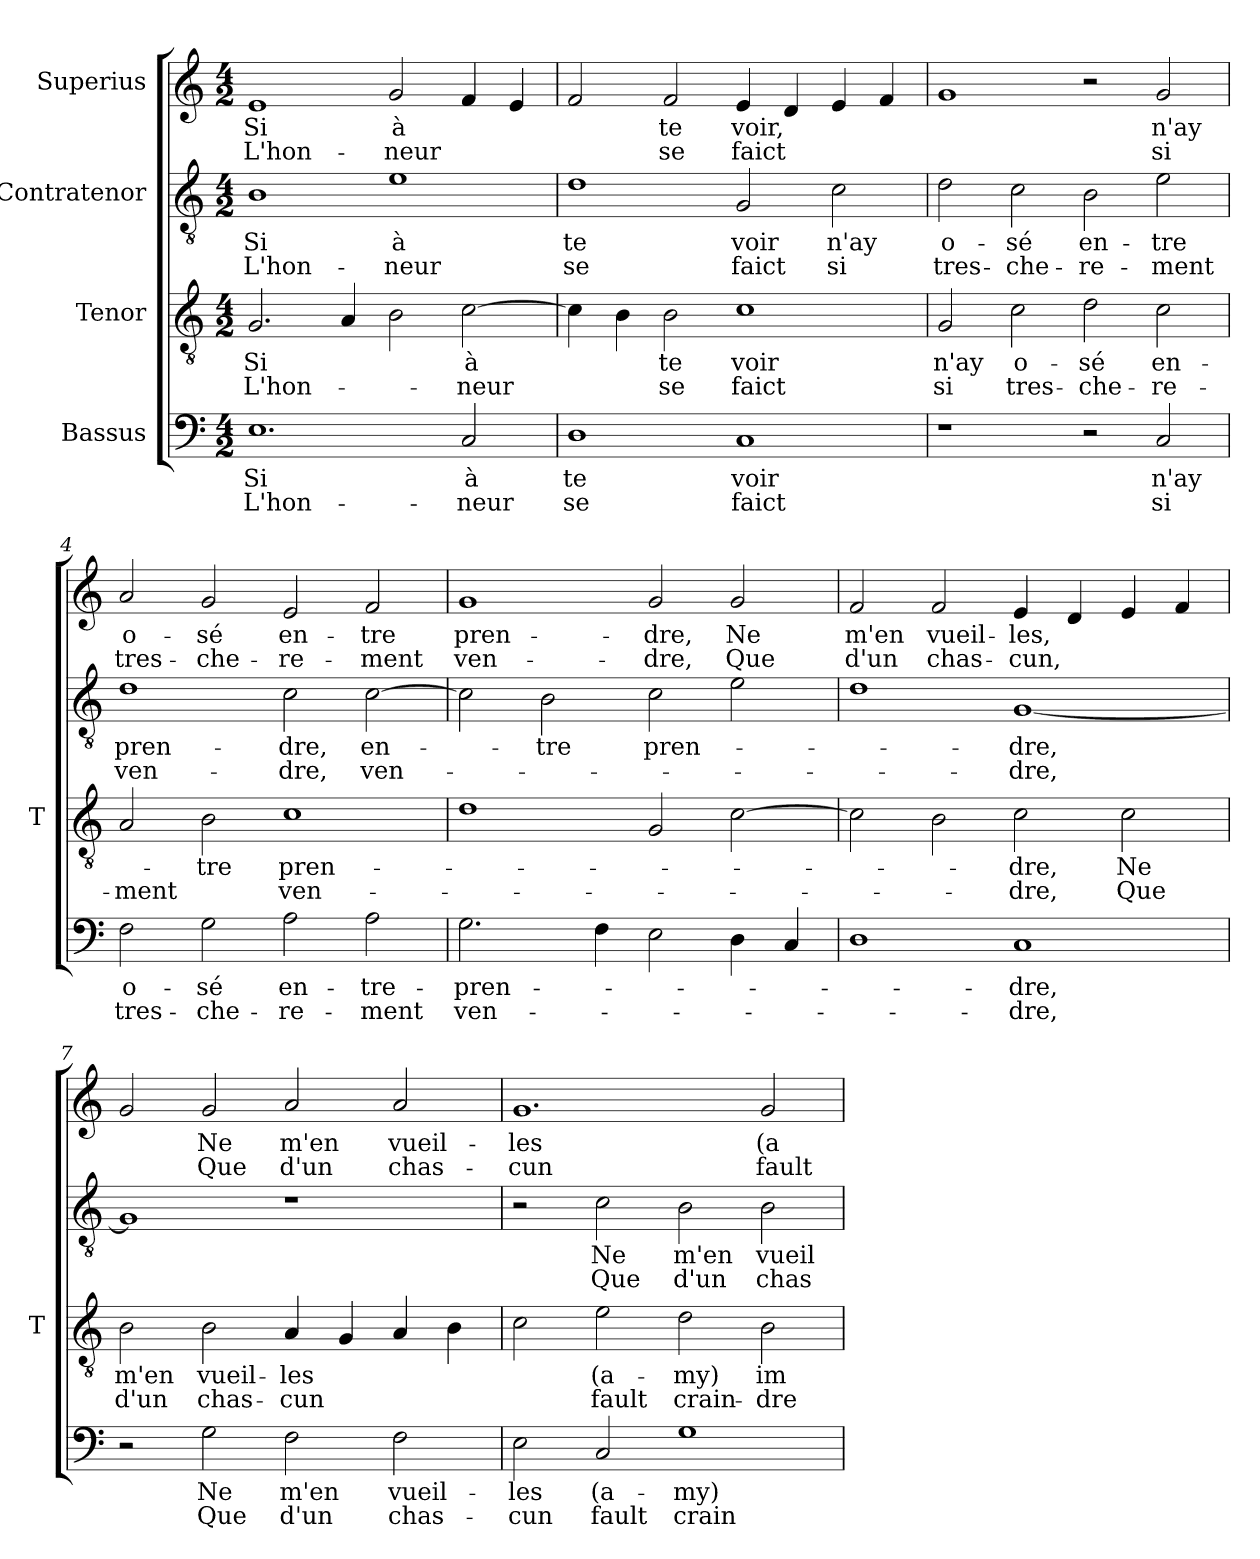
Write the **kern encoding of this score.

**kern	**text	**text	**kern	**text	**text	**kern	**text	**text	**kern	**text	**text
*part4	*part4	*part4	*part3	*part3	*part3	*part2	*part2	*part2	*part1	*part1	*part1
*staff4	*staff4	*staff4	*staff3	*staff3	*staff3	*staff2	*staff2	*staff2	*staff1	*staff1	*staff1
*I"Bassus	*	*	*I"Tenor	*	*	*I"Contratenor	*	*	*I"Superius	*	*
*	*	*	*I'T	*	*	*	*	*	*	*	*
*clefF4	*	*	*clefGv2	*	*	*clefGv2	*	*	*clefG2	*	*
*k[]	*	*	*k[]	*	*	*k[]	*	*	*k[]	*	*
*M4/2	*	*	*M4/2	*	*	*M4/2	*	*	*M4/2	*	*
=1	=1	=1	=1	=1	=1	=1	=1	=1	=1	=1	=1
1.E	-Si	L'hon-	2.G	-Si	L'hon-	1B	-Si	L'hon-	1e	-Si	L'hon-
.	.	.	4A	.	.	.	.	.	.	.	.
.	.	.	2B	.	.	1e	-à	-neur	2g	-à	-neur
2C	-à	-neur	[2c	-à	-neur	.	.	.	4f	.	.
.	.	.	.	.	.	.	.	.	4e	.	.
=2	=2	=2	=2	=2	=2	=2	=2	=2	=2	=2	=2
1D	-te	-se	4c]	.	.	1d	-te	-se	2f	.	.
.	.	.	4B	.	.	.	.	.	.	.	.
.	.	.	2B	-te	-se	.	.	.	2f	-te	-se
1C	-voir	-faict	1c	-voir	-faict	2G	-voir	-faict	4e	-voir,	-faict
.	.	.	.	.	.	.	.	.	4d	.	.
.	.	.	.	.	.	2c	-n'ay	-si	4e	.	.
.	.	.	.	.	.	.	.	.	4f	.	.
=3	=3	=3	=3	=3	=3	=3	=3	=3	=3	=3	=3
1r	.	.	2G	-n'ay	-si	2d	o-	tres-	1g	.	.
.	.	.	2c	o-	tres-	2c	-sé	che-	.	.	.
2r	.	.	2d	-sé	che-	2B	en-	re-	2r	.	.
2C	-n'ay	-si	2c	en-	re-	2e	-tre	-ment	2g	-n'ay	-si
=4	=4	=4	=4	=4	=4	=4	=4	=4	=4	=4	=4
2F	o-	tres-	2A	.	-ment	1d	pren-	ven-	2a	o-	tres-
2G	-sé	che-	2B	-tre	.	.	.	.	2g	-sé	che-
2A	en-	re-	1c	pren-	ven-	2c	-dre,	-dre,	2e	en-	re-
2A	tre-	-ment	.	.	.	[2c	en-	ven-	2f	-tre	-ment
=5	=5	=5	=5	=5	=5	=5	=5	=5	=5	=5	=5
2.G	pren-	ven-	1d	.	.	2c]	.	.	1g	pren-	ven-
.	.	.	.	.	.	2B	-tre	.	.	.	.
4F	.	.	.	.	.	.	.	.	.	.	.
2E	.	.	2G	.	.	2c	pren-	.	2g	-dre,	-dre,
4D	.	.	[2c	.	.	2e	.	.	2g	-Ne	-Que
4C	.	.	.	.	.	.	.	.	.	.	.
=6	=6	=6	=6	=6	=6	=6	=6	=6	=6	=6	=6
1D	.	.	2c]	.	.	1d	.	.	2f	-m'en	-d'un
.	.	.	2B	.	.	.	.	.	2f	vueil-	chas-
1C	-dre,	-dre,	2c	-dre,	-dre,	[1G	-dre,	-dre,	4e	-les,	-cun,
.	.	.	.	.	.	.	.	.	4d	.	.
.	.	.	2c	-Ne	-Que	.	.	.	4e	.	.
.	.	.	.	.	.	.	.	.	4f	.	.
=7	=7	=7	=7	=7	=7	=7	=7	=7	=7	=7	=7
2r	.	.	2B	-m'en	-d'un	1G]	.	.	2g	.	.
2G	-Ne	-Que	2B	vueil-	chas-	.	.	.	2g	-Ne	-Que
2F	-m'en	-d'un	4A	-les	-cun	1r	.	.	2a	-m'en	-d'un
.	.	.	4G	.	.	.	.	.	.	.	.
2F	vueil-	chas-	4A	.	.	.	.	.	2a	vueil-	chas-
.	.	.	4B	.	.	.	.	.	.	.	.
=8	=8	=8	=8	=8	=8	=8	=8	=8	=8	=8	=8
2E	-les	-cun	2c	.	.	2r	.	.	1.g	-les	-cun
2C	(a-	-fault	2e	(a-	-fault	2c	-Ne	-Que	.	.	.
1G	-my)	crain-	2d	-my)	crain-	2B	-m'en	-d'un	.	.	.
.	.	.	2B	im-	-dre	2B	vueil-	chas-	2g	(a-	-fault
=	=	=	=	=	=	=	=	=	=	=	=
*-	*-	*-	*-	*-	*-	*-	*-	*-	*-	*-	*-
